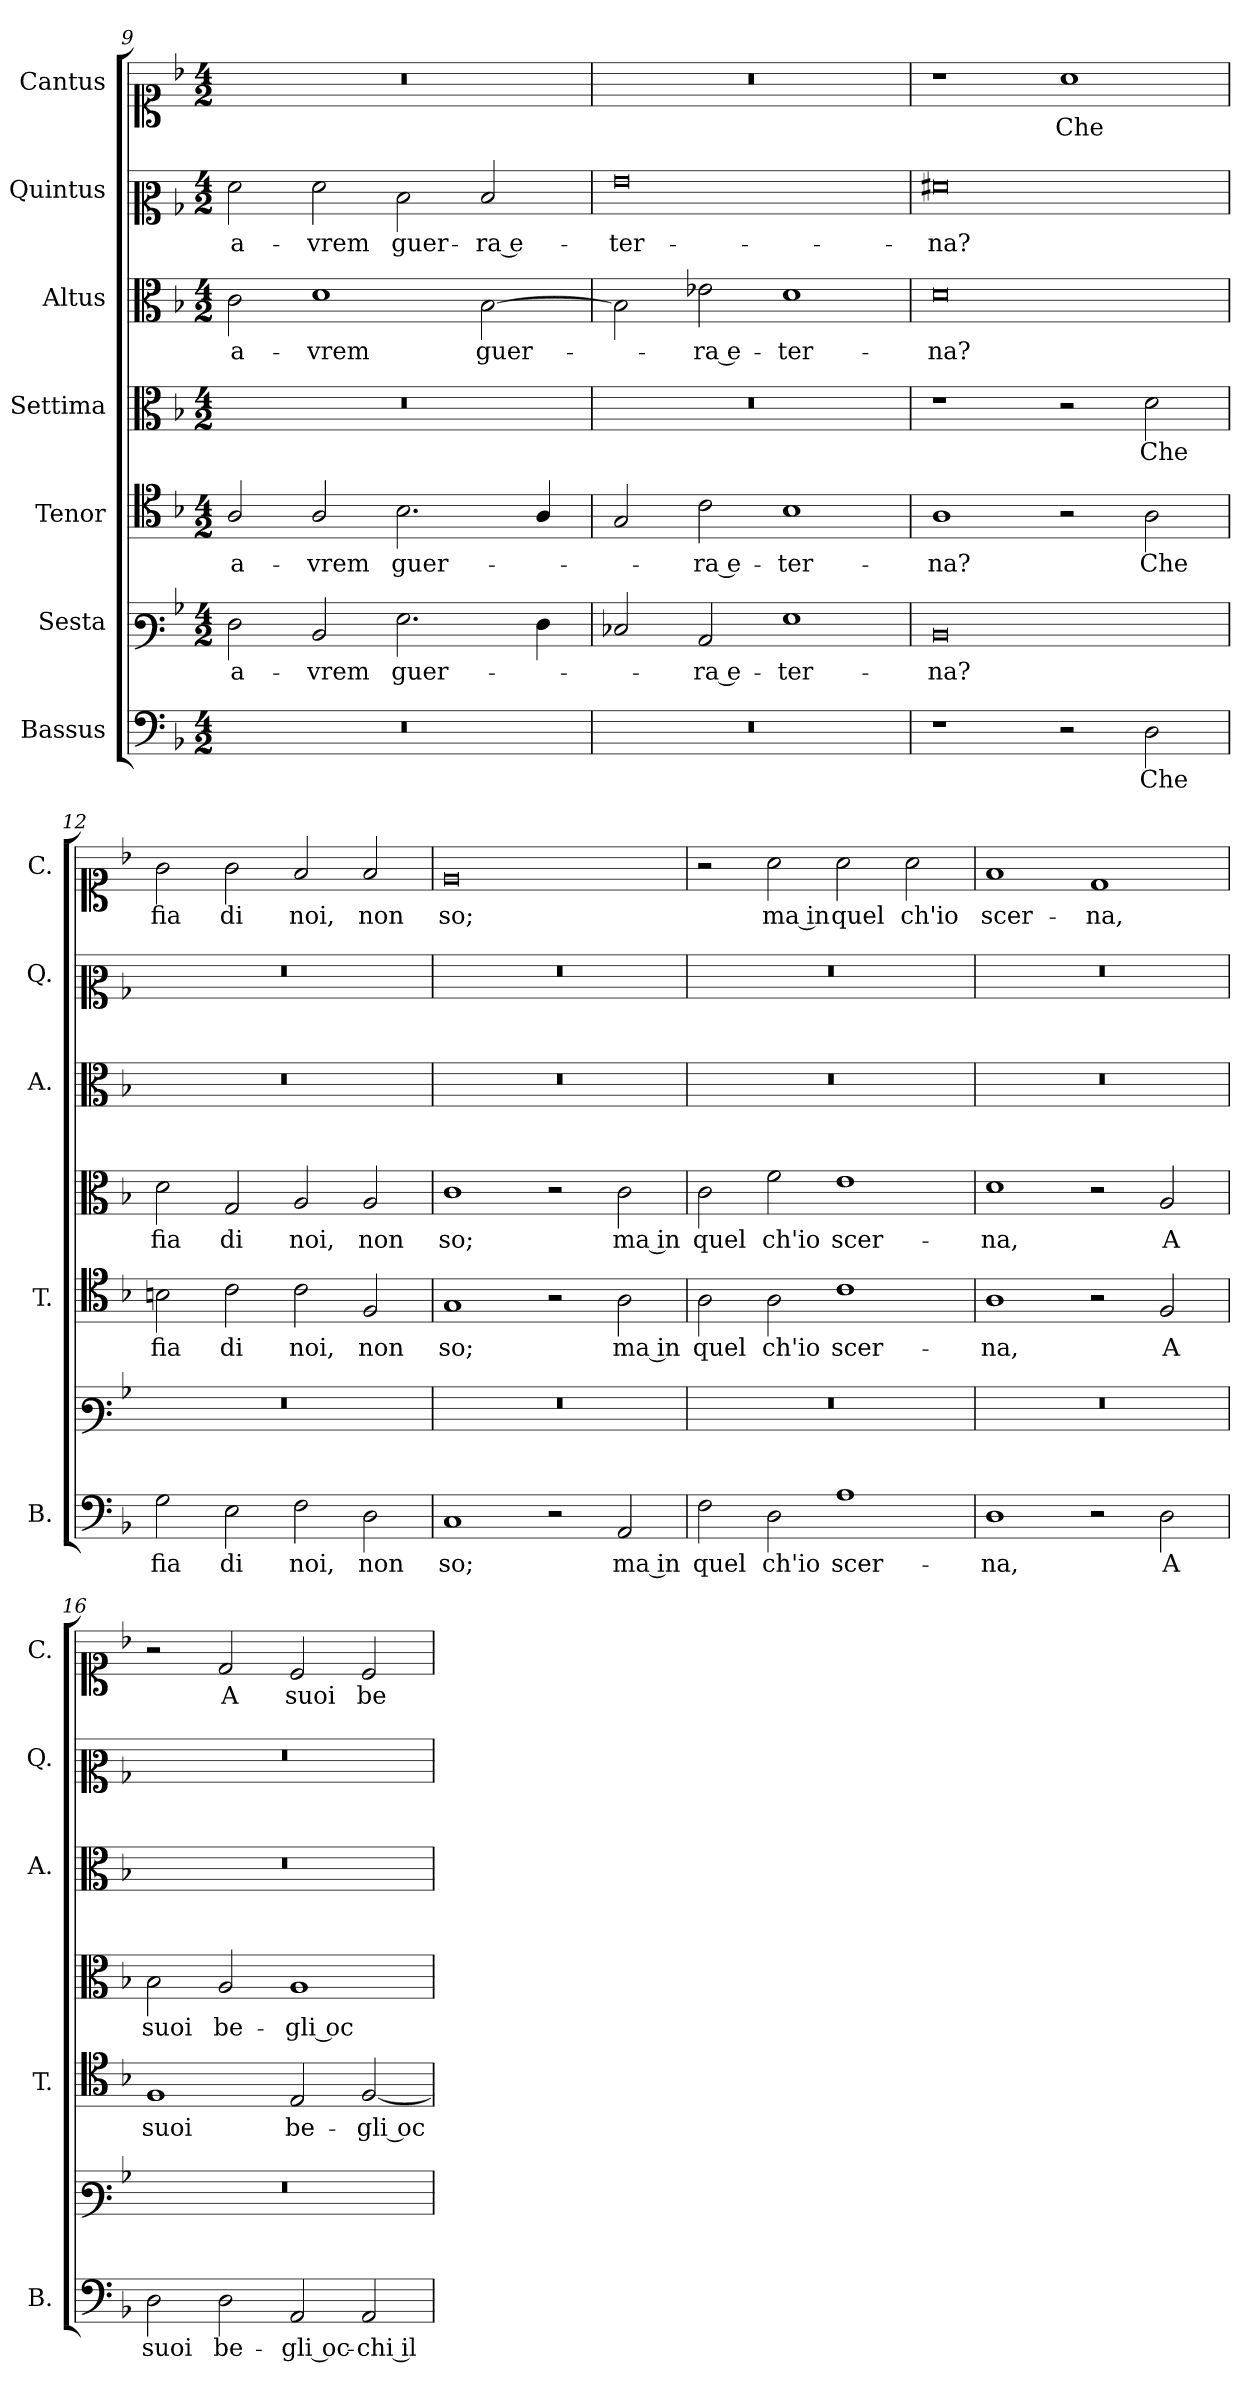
**kern	**text	**kern	**text	**kern	**text	**kern	**text	**kern	**text	**kern	**text	**kern	**text
*part7	*part7	*part6	*part6	*part5	*part5	*part4	*part4	*part3	*part3	*part2	*part2	*part1	*part1
*staff7	*staff7	*staff6	*staff6	*staff5	*staff5	*staff4	*staff4	*staff3	*staff3	*staff2	*staff2	*staff1	*staff1
*I"Bassus	*	*I"Sesta	*	*I"Tenor	*	*I"Settima	*	*I"Altus	*	*I"Quintus	*	*I"Cantus	*
*I'B.	*	*	*	*I'T.	*	*	*	*I'A.	*	*I'Q.	*	*I'C.	*
*clefF4	*	*clefF3	*	*clefC4	*	*clefC3	*	*clefC3	*	*clefC2	*	*clefC1	*
*k[b-]	*	*k[b-]	*	*k[b-]	*	*k[b-]	*	*k[b-]	*	*k[b-]	*	*k[b-]	*
*M4/2	*	*M4/2	*	*M4/2	*	*M4/2	*	*M4/2	*	*M4/2	*	*M4/2	*
=9	=9	=9	=9	=9	=9	=9	=9	=9	=9	=9	=9	=9	=9
!	!	!	!LO:LY:b	!	!LO:LY:b	!	!	!	!LO:LY:b	!	!LO:LY:b	!	!
0r	.	2F\	a-	2A/	a-	0r	.	2c\	a-	2f\	a-	0r	.
!	!	!	!LO:LY:b	!	!LO:LY:b	!	!	!	!LO:LY:b	!	!LO:LY:b	!	!
.	.	2D/	-vrem	2A/	-vrem	.	.	1d	-vrem	2f\	-vrem	.	.
!	!	!	!LO:LY:b	!	!LO:LY:b	!	!	!	!	!	!LO:LY:b	!	!
.	.	2.G\	guer-	2.B-\	guer-	.	.	.	.	2d\	guer-	.	.
!	!	!	!	!	!	!	!	!	!LO:LY:b	!	!LO:LY:b	!	!
.	.	.	.	.	.	.	.	[2B-\	guer-	2d/	-ra e-	.	.
.	.	4F\	.	4A/	.	.	.	.	.	.	.	.	.
=10	=10	=10	=10	=10	=10	=10	=10	=10	=10	=10	=10	=10	=10
!	!	!	!	!	!	!	!	!	!	!	!LO:LY:b	!	!
0r	.	2E-X/	.	2G/	.	0r	.	2B-\]	.	0g	-ter-	0r	.
!	!	!	!LO:LY:b	!	!LO:LY:b	!	!	!	!LO:LY:b	!	!	!	!
.	.	2C/	-ra e-	2c\	-ra e-	.	.	2e-X\	-ra e-	.	.	.	.
!	!	!	!LO:LY:b	!	!LO:LY:b	!	!	!	!LO:LY:b	!	!	!	!
.	.	1G	-ter-	1B-	-ter-	.	.	1d	-ter-	.	.	.	.
=11	=11	=11	=11	=11	=11	=11	=11	=11	=11	=11	=11	=11	=11
!	!	!	!LO:LY:b	!	!LO:LY:b	!	!	!	!LO:LY:b	!	!LO:LY:b	!	!
1r	.	0D	-na?	1A	-na?	1r	.	0d	na?	0f#X	-na?	1r	.
!	!	!	!	!	!	!	!	!	!	!	!	!	!LO:LY:b
2r	.	.	.	2r	.	2r	.	.	.	.	.	1a	Che
!	!LO:LY:b	!	!	!	!LO:LY:b	!	!LO:LY:b	!	!	!	!	!	!
2D\	Che	.	.	2A\	Che	2d\	Che	.	.	.	.	.	.
=12	=12	=12	=12	=12	=12	=12	=12	=12	=12	=12	=12	=12	=12
!	!LO:LY:b	!	!	!	!LO:LY:b	!	!LO:LY:b	!	!	!	!	!	!LO:LY:b
2G\	fia	0r	.	2Bn\	fia	2d\	fia	0r	.	0r	.	2g\	fia
!	!LO:LY:b	!	!	!	!LO:LY:b	!	!LO:LY:b	!	!	!	!	!	!LO:LY:b
2E\	di	.	.	2c\	di	2G/	di	.	.	.	.	2g\	di
!	!LO:LY:b	!	!	!	!LO:LY:b	!	!LO:LY:b	!	!	!	!	!	!LO:LY:b
2F\	noi,	.	.	2c\	noi,	2A/	noi,	.	.	.	.	2f/	noi,
!	!LO:LY:b	!	!	!	!LO:LY:b	!	!LO:LY:b	!	!	!	!	!	!LO:LY:b
2D\	non	.	.	2F/	non	2A/	non	.	.	.	.	2f/	non
=13	=13	=13	=13	=13	=13	=13	=13	=13	=13	=13	=13	=13	=13
!	!LO:LY:b	!	!	!	!LO:LY:b	!	!LO:LY:b	!	!	!	!	!	!LO:LY:b
1C	so;	0r	.	1G	so;	1c	so;	0r	.	0r	.	0e	so;
2r	.	.	.	2r	.	2r	.	.	.	.	.	.	.
!	!LO:LY:b	!	!	!	!LO:LY:b	!	!LO:LY:b	!	!	!	!	!	!
2AA/	ma in	.	.	2A\	ma in	2c\	ma in	.	.	.	.	.	.
!!LO:PB:g=z
=14	=14	=14	=14	=14	=14	=14	=14	=14	=14	=14	=14	=14	=14
!	!LO:LY:b	!	!	!	!LO:LY:b	!	!LO:LY:b	!	!	!	!	!	!
2F\	quel	0r	.	2A\	quel	2c\	quel	0r	.	0r	.	2r	.
!	!LO:LY:b	!	!	!	!LO:LY:b	!	!LO:LY:b	!	!	!	!	!	!LO:LY:b
2D\	ch'io	.	.	2A\	ch'io	2f\	ch'io	.	.	.	.	2a\	ma in
!	!LO:LY:b	!	!	!	!LO:LY:b	!	!LO:LY:b	!	!	!	!	!	!LO:LY:b
1A	scer-	.	.	1c	scer-	1e	scer-	.	.	.	.	2a\	quel
!	!	!	!	!	!	!	!	!	!	!	!	!	!LO:LY:b
.	.	.	.	.	.	.	.	.	.	.	.	2a\	ch'io
=15	=15	=15	=15	=15	=15	=15	=15	=15	=15	=15	=15	=15	=15
!	!LO:LY:b	!	!	!	!LO:LY:b	!	!LO:LY:b	!	!	!	!	!	!LO:LY:b
1D	-na,	0r	.	1A	-na,	1d	-na,	0r	.	0r	.	1f	scer-
!	!	!	!	!	!	!	!	!	!	!	!	!	!LO:LY:b
2r	.	.	.	2r	.	2r	.	.	.	.	.	1d	-na,
!	!LO:LY:b	!	!	!	!LO:LY:b	!	!LO:LY:b	!	!	!	!	!	!
2D\	A	.	.	2F/	A	2A/	A	.	.	.	.	.	.
=16	=16	=16	=16	=16	=16	=16	=16	=16	=16	=16	=16	=16	=16
!	!LO:LY:b	!	!	!	!LO:LY:b	!	!LO:LY:b	!	!	!	!	!	!
2D\	suoi	0r	.	1F	suoi	2B-\	suoi	0r	.	0r	.	2r	.
!	!LO:LY:b	!	!	!	!	!	!LO:LY:b	!	!	!	!	!	!LO:LY:b
2D\	be-	.	.	.	.	2A/	be-	.	.	.	.	2d/	A
!	!LO:LY:b	!	!	!	!LO:LY:b	!	!LO:LY:b	!	!	!	!	!	!LO:LY:b
2AA/	-gli oc-	.	.	2E/	be-	1A	-gli oc-	.	.	.	.	2c/	suoi
!	!LO:LY:b	!	!	!	!LO:LY:b	!	!	!	!	!	!	!	!LO:LY:b
2AA/	-chi il	.	.	[2F/	-gli oc-	.	.	.	.	.	.	2c/	be-
=	=	=	=	=	=	=	=	=	=	=	=	=	=
*-	*-	*-	*-	*-	*-	*-	*-	*-	*-	*-	*-	*-	*-
